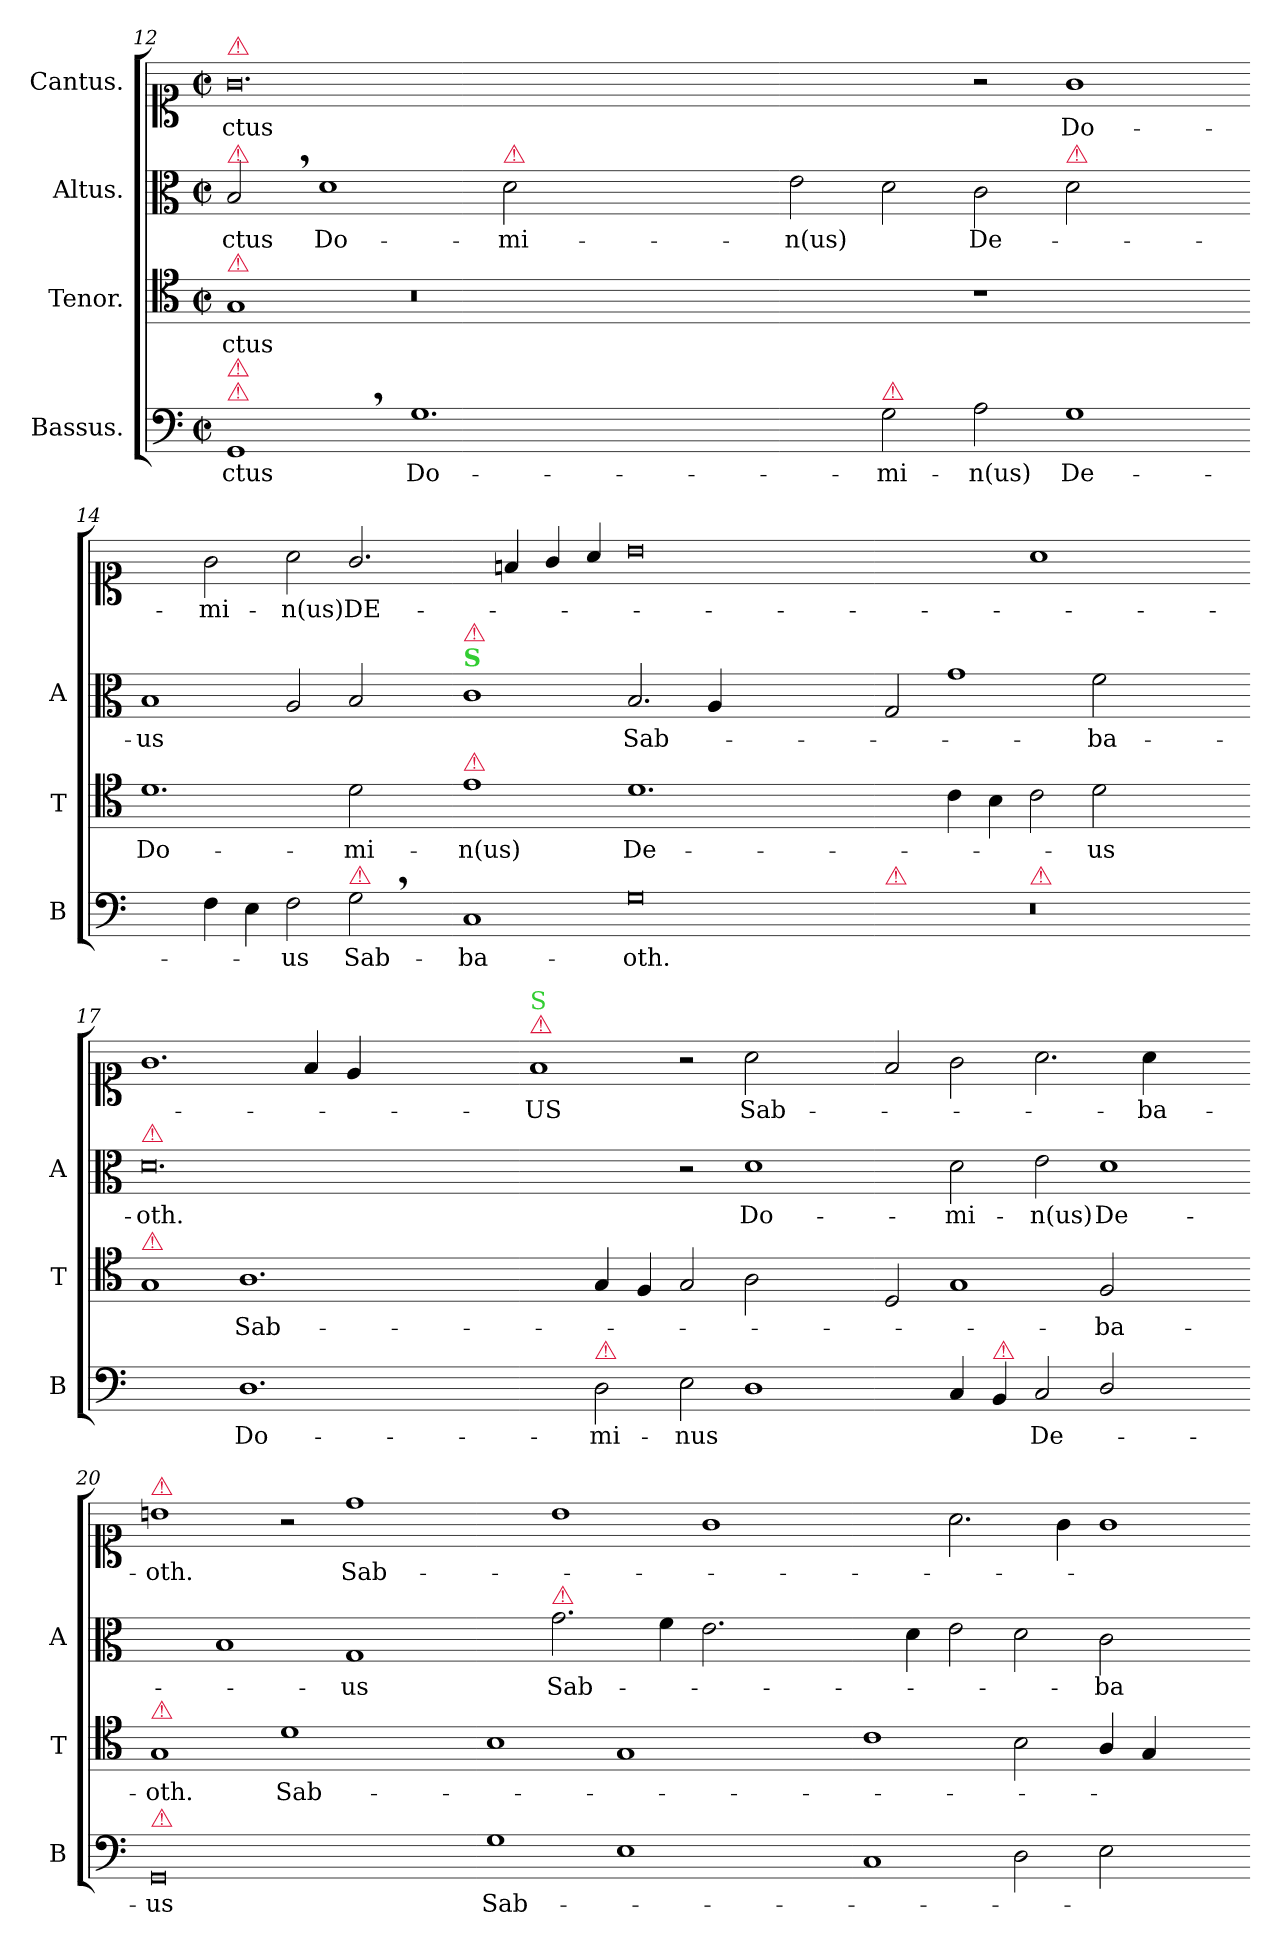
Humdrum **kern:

**kern	**text	**kern	**text	**kern	**text	**kern	**text
*part4	*part4	*part3	*part3	*part2	*part2	*part1	*part1
*staff4	*staff4	*staff3	*staff3	*staff2	*staff2	*staff1	*staff1
*I"Bassus.	*	*I"Tenor.	*	*I"Altus.	*	*I"Cantus.	*
*I'B	*	*I'T	*	*I'A	*	*	*
*clefF4	*	*clefC4	*	*clefC3	*	*clefC1	*
*k[]	*	*k[]	*	*k[]	*	*k[]	*
*M2/1	*	*M2/1	*	*M2/1	*	*M2/1	*
*met(c|)	*	*met(c|)	*	*met(c|)	*	*met(c|)	*
=12	=12	=12	=12	=12	=12	=12	=12
!	!	!	!	!	!	!LO:TX:a:color=crimson:t=⚠	!
!	!	!	!	!LO:TX:a:color=crimson:t=⚠	!	!	!
!	!	!LO:TX:a:color=crimson:t=⚠	!	!	!	!	!
!LO:TX:a:color=crimson:t=⚠	!	!	!	!	!	!	!
!LO:TX:a:color=crimson:t=⚠	!	!	!	!	!	!	!
!	!LO:LY:i	!	!	!	!LO:LY:i	!	!
1GG,</	-ctus	1G/	-ctus	2B,</	-ctus	0.g\	-ctus
.	.	.	.	1d\	Do-	.	.
1.G\	Do-	0r	.	.	.	.	.
!	!	!	!	!LO:TX:a:color=crimson:t=⚠	!	!	!
.	.	.	.	2d\	-mi-	.	.
.	.	.	.	1ryy	.	.	.
2ryy	.	.	.	.	.	.	.
=13-	=13-	=13-	=13-	=13-	=13-	=13-	=13-
2ryy	.	1ryy	.	2e\	-n(us)	1ryy	.
!LO:TX:a:color=crimson:t=⚠	!	!	!	!	!	!	!
2G\	-mi-	.	.	2d\	.	.	.
2A\	-n(us)	1r	.	2c\	De-	2r	.
!	!	!	!	!LO:TX:a:color=crimson:t=⚠	!	!	!
1G\	De-	.	.	2d\	.	1g\	Do-
.	.	2ryy	.	2ryy	.	.	.
=14-	=14-	=14-	=14-	=14-	=14-	=14-	=14-
2ryy	.	1.d\	Do-	1B/	-us	2ryy	.
4F\	.	.	.	.	.	2g\	-mi-
4E\	.	.	.	.	.	.	.
2F\	-us	.	.	2A/	.	2a\	-n(us)
!LO:TX:a:color=crimson:t=⚠	!	!	!	!	!	!	!
2G,<\	Sab-	2d\	-mi-	2B/	.	2.g/	DE-
4ryy	.	4ryy	.	4ryy	.	.	.
=15-	=15-	=15-	=15-	=15-	=15-	=15-	=15-
!	!	!	!	!LO:TX:a:B:color=limegreen:t=S	!	!	!
!	!	!	!	!LO:TX:a:color=crimson:t=⚠	!	!	!
!	!	!LO:TX:a:color=crimson:t=⚠	!	!	!	!	!
1C/	-ba-	1e\	-n(us)	1c\	.	4ryy	.
.	.	.	.	.	.	4fn/	.
.	.	.	.	.	.	4g/	.
.	.	.	.	.	.	4a/	.
0G\	-oth.	1.d\	De-	2.B/	Sab-	0b\	.
.	.	.	.	4A/	.	.	.
.	.	.	.	1ryy	.	.	.
.	.	2ryy	.	.	.	.	.
=16-	=16-	=16-	=16-	=16-	=16-	=16-	=16-
!LO:TX:a:color=crimson:t=⚠	!	!	!	!	!	!	!
1ryy	.	2ryy	.	2G/	.	1ryy	.
.	.	4c\	.	1g\	.	.	.
.	.	4B\	.	.	.	.	.
!LO:TX:a:color=crimson:t=⚠	!	!	!	!	!	!	!
0r	.	2c\	.	.	.	1a\	.
.	.	2d\	-us	2f\	-ba-	.	.
.	.	1ryy	.	1ryy	.	1ryy	.
=17-	=17-	=17-	=17-	=17-	=17-	=17-	=17-
!	!	!	!	!LO:TX:a:color=crimson:t=⚠	!	!	!
!	!	!LO:TX:a:color=crimson:t=⚠	!	!	!	!	!
1ryy	.	1G/	.	0.d\	-oth.	1.g\	.
1.D\	Do-	1.A\	Sab-	.	.	.	.
.	.	.	.	.	.	4f/	.
.	.	.	.	.	.	4e/	.
.	.	.	.	.	.	1ryy	.
2ryy	.	2ryy	.	.	.	.	.
=18-	=18-	=18-	=18-	=18-	=18-	=18-	=18-
!	!	!	!	!	!	!LO:TX:a:color=crimson:t=⚠	!
!	!	!	!	!	!	!LO:TX:a:color=limegreen:t=S	!
2ryy	.	2ryy	.	1ryy	.	1f/	-US
!LO:TX:a:color=crimson:t=⚠	!	!	!	!	!	!	!
2D\	-mi-	4G/	.	.	.	.	.
.	.	4F/	.	.	.	.	.
2E\	-nus	2G/	.	2r	.	2r	.
1D\	.	2A\	.	1d\	Do-	2a\	Sab-
.	.	2ryy	.	.	.	2ryy	.
=19-	=19-	=19-	=19-	=19-	=19-	=19-	=19-
2ryy	.	2D/	.	2ryy	.	2f/	.
4C/	.	1G/	.	2d\	-mi-	2g\	.
!LO:TX:a:color=crimson:t=⚠	!	!	!	!	!	!	!
4BB/	.	.	.	.	.	.	.
2C/	De-	.	.	2e\	-n(us)	2.a\	.
2D/	.	2F/	-ba-	1d\	De-	.	.
.	.	.	.	.	.	4a\	-ba-
2ryy	.	2ryy	.	.	.	2ryy	.
=20-	=20-	=20-	=20-	=20-	=20-	=20-	=20-
!	!	!	!	!	!	!LO:TX:a:color=crimson:t=⚠	!
!	!	!LO:TX:a:color=crimson:t=⚠	!	!	!	!	!
!LO:TX:a:color=crimson:t=⚠	!	!	!	!	!	!	!
0GG/	-us	1G/	-oth.	2ryy	.	1bn\	-oth.
.	.	.	.	1B/	.	.	.
.	.	1d\	Sab-	.	.	2r	.
.	.	.	.	1G/	-us	1dd\	Sab-
2ryy	.	2ryy	.	.	.	.	.
=21-	=21-	=21-	=21-	=21-	=21-	=21-	=21-
1G\	Sab-	1B\	.	2ryy	.	2ryy	.
!	!	!	!	!LO:TX:a:color=crimson:t=⚠	!	!	!
.	.	.	.	2.g\	Sab-	1b\	.
1E\	.	1G/	.	.	.	.	.
.	.	.	.	4f\	.	.	.
.	.	.	.	2.e\	.	1g\	.
2ryy	.	2ryy	.	.	.	.	.
.	.	.	.	4ryy	.	.	.
=22-	=22-	=22-	=22-	=22-	=22-	=22-	=22-
1C/	.	1c\	.	4ryy	.	2ryy	.
.	.	.	.	4d\	.	.	.
.	.	.	.	2e\	.	2.a\	.
2D\	.	2B\	.	2d\	.	.	.
.	.	.	.	.	.	4g\	.
2E\	.	4A/	.	2c\	-ba-	1g\	.
.	.	4G/	.	.	.	.	.
2ryy	.	2ryy	.	2ryy	.	.	.
=-	=-	=-	=-	=-	=-	=-	=-
*-	*-	*-	*-	*-	*-	*-	*-
